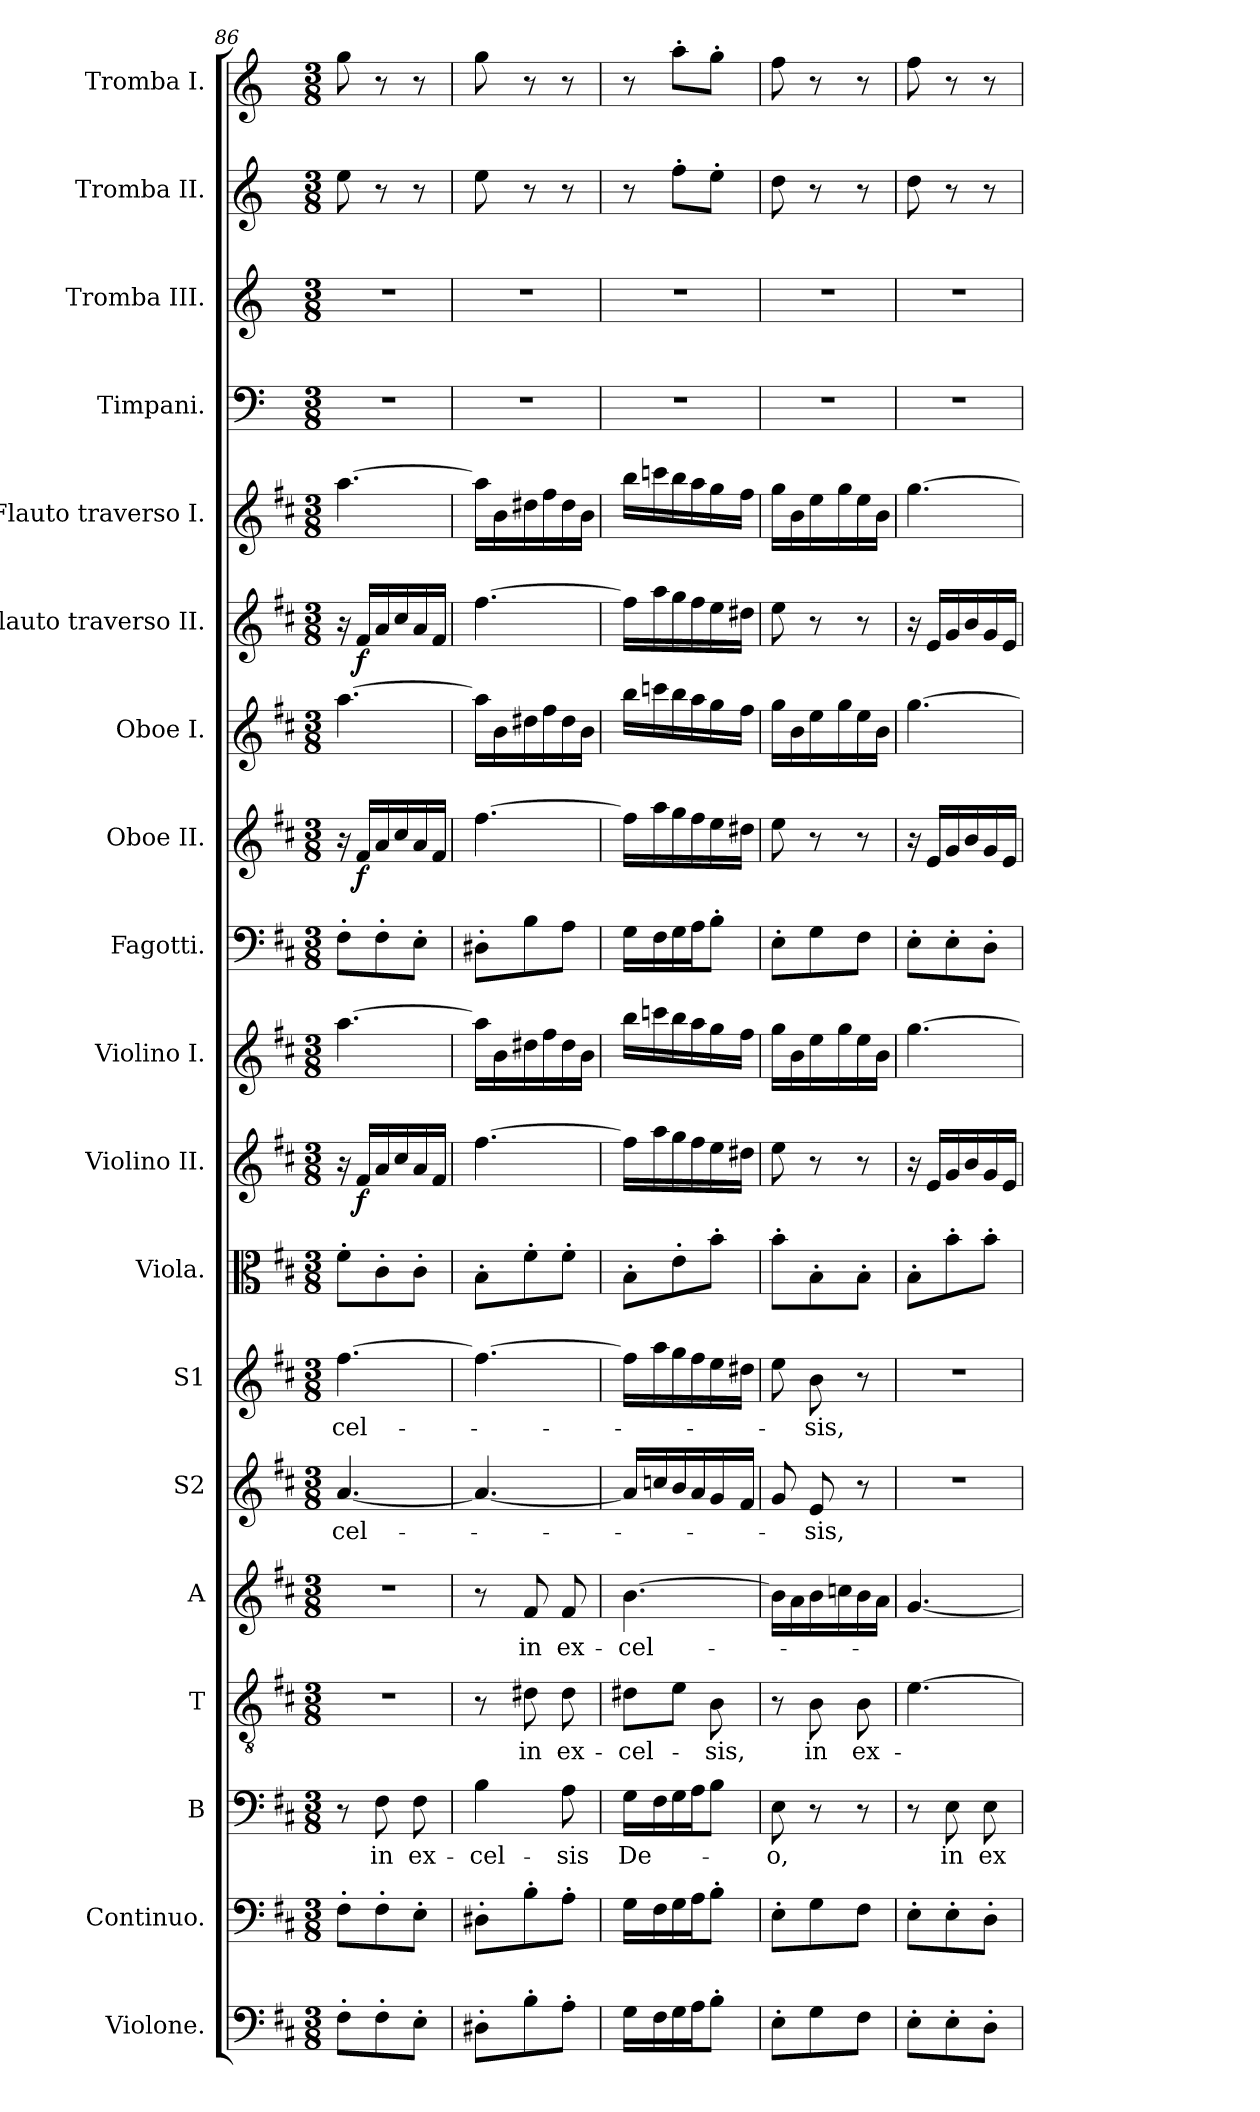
**kern	**kern	**kern	**text	**kern	**text	**kern	**text	**kern	**text	**kern	**text	**kern	**kern	**dynam	**kern	**kern	**kern	**dynam	**kern	**kern	**dynam	**kern	**kern	**kern	**kern	**kern
*part19	*part18	*part17	*part17	*part16	*part16	*part15	*part15	*part14	*part14	*part13	*part13	*part12	*part11	*part11	*part10	*part9	*part8	*part8	*part7	*part6	*part6	*part5	*part4	*part3	*part2	*part1
*staff19	*staff18	*staff17	*staff17	*staff16	*staff16	*staff15	*staff15	*staff14	*staff14	*staff13	*staff13	*staff12	*staff11	*staff11	*staff10	*staff9	*staff8	*staff8	*staff7	*staff6	*staff6	*staff5	*staff4	*staff3	*staff2	*staff1
*I"Violone.	*I"Continuo.	*I"B	*	*I"T	*	*I"A	*	*I"S2	*	*I"S1	*	*I"Viola.	*I"Violino II.	*	*I"Violino I.	*I"Fagotti.	*I"Oboe II.	*	*I"Oboe I.	*I"Flauto traverso II.	*	*I"Flauto traverso I.	*I"Timpani.	*I"Tromba III.	*I"Tromba II.	*I"Tromba I.
*	*	*I'B	*	*I'T	*	*I'A	*	*I'S2	*	*I'S1	*	*	*	*	*	*	*I'Ob	*	*I'Ob	*I'Fl	*	*I'Fl	*I'Timp	*	*	*
!!LO:LB:g=z
*clefF4	*clefF4	*clefF4	*	*clefGv2	*	*clefG2	*	*clefG2	*	*clefG2	*	*clefC3	*clefG2	*	*clefG2	*clefF4	*clefG2	*	*clefG2	*clefG2	*	*clefG2	*clefF4	*clefG2	*clefG2	*clefG2
*ITrd7c12	*	*	*	*	*	*	*	*	*	*	*	*	*	*	*	*	*	*	*	*	*	*	*ITrd-1c-2	*ITrd-1c-2	*ITrd-1c-2	*ITrd-1c-2
*k[f#c#]	*k[f#c#]	*k[f#c#]	*	*k[f#c#]	*	*k[f#c#]	*	*k[f#c#]	*	*k[f#c#]	*	*k[f#c#]	*k[f#c#]	*	*k[f#c#]	*k[f#c#]	*k[f#c#]	*	*k[f#c#]	*k[f#c#]	*	*k[f#c#]	*k[f#c#]	*k[f#c#]	*k[f#c#]	*k[f#c#]
*M3/8	*M3/8	*M3/8	*	*M3/8	*	*M3/8	*	*M3/8	*	*M3/8	*	*M3/8	*M3/8	*	*M3/8	*M3/8	*M3/8	*	*M3/8	*M3/8	*	*M3/8	*M3/8	*M3/8	*M3/8	*M3/8
=86	=86	=86	=86	=86	=86	=86	=86	=86	=86	=86	=86	=86	=86	=86	=86	=86	=86	=86	=86	=86	=86	=86	=86	=86	=86	=86
!	!	!	!	!	!	!	!	!	!LO:LY:b	!	!LO:LY:b	!	!	!	!	!	!	!	!	!	!	!	!	!	!	!
8FF#'\L	8F#'\L	8r	.	4.r	.	4.r	.	[4.a/	-cel-	[4.ff#\	-cel-	8f#'\L	16r	.	[4.aa\	8F#'\L	16r	.	[4.aa\	16r	.	[4.aa\	4.r	4.r	8ff#\	8aa\
!	!	!	!	!	!	!	!	!	!	!	!	!	!	!LO:DY:b	!	!	!	!LO:DY:b	!	!	!LO:DY:b	!	!	!	!	!
.	.	.	.	.	.	.	.	.	.	.	.	.	16f#/LL	f	.	.	16f#/LL	f	.	16f#/LL	f	.	.	.	.	.
!	!	!	!LO:LY:b	!	!	!	!	!	!	!	!	!	!	!	!	!	!	!	!	!	!	!	!	!	!	!
8FF#'\	8F#'\	8F#\	in	.	.	.	.	.	.	.	.	8c#'\	16a/	.	.	8F#'\	16a/	.	.	16a/	.	.	.	.	8r	8r
.	.	.	.	.	.	.	.	.	.	.	.	.	16cc#/	.	.	.	16cc#/	.	.	16cc#/	.	.	.	.	.	.
!	!	!	!LO:LY:b	!	!	!	!	!	!	!	!	!	!	!	!	!	!	!	!	!	!	!	!	!	!	!
8EE'\J	8E'\J	8F#\	ex-	.	.	.	.	.	.	.	.	8c#'\J	16a/	.	.	8E'\J	16a/	.	.	16a/	.	.	.	.	8r	8r
.	.	.	.	.	.	.	.	.	.	.	.	.	16f#/JJ	.	.	.	16f#/JJ	.	.	16f#/JJ	.	.	.	.	.	.
=87	=87	=87	=87	=87	=87	=87	=87	=87	=87	=87	=87	=87	=87	=87	=87	=87	=87	=87	=87	=87	=87	=87	=87	=87	=87	=87
!	!	!	!LO:LY:b	!	!	!	!	!	!	!	!	!	!	!	!	!	!	!	!	!	!	!	!	!	!	!
8DD#X'\L	8D#X'\L	4B\	-cel-	8r	.	8r	.	4.a/_	.	4.ff#\_	.	8B'\L	[4.ff#\	.	16aa\LL]	8D#X'\L	[4.ff#\	.	16aa\LL]	[4.ff#\	.	16aa\LL]	4.r	4.r	8ff#\	8aa\
.	.	.	.	.	.	.	.	.	.	.	.	.	.	.	16b\	.	.	.	16b\	.	.	16b\	.	.	.	.
!	!	!	!	!	!LO:LY:b	!	!LO:LY:b	!	!	!	!	!	!	!	!	!	!	!	!	!	!	!	!	!	!	!
8BB'\	8B'\	.	.	8d#X\	in	8f#/	in	.	.	.	.	8f#'\	.	.	16dd#X\	8B\	.	.	16dd#X\	.	.	16dd#X\	.	.	8r	8r
.	.	.	.	.	.	.	.	.	.	.	.	.	.	.	16ff#\	.	.	.	16ff#\	.	.	16ff#\	.	.	.	.
!	!	!	!LO:LY:b	!	!LO:LY:b	!	!LO:LY:b	!	!	!	!	!	!	!	!	!	!	!	!	!	!	!	!	!	!	!
8AA'\J	8A'\J	8A\	-sis	8d#\	ex-	8f#/	ex-	.	.	.	.	8f#'\J	.	.	16dd#\	8A\J	.	.	16dd#\	.	.	16dd#\	.	.	8r	8r
.	.	.	.	.	.	.	.	.	.	.	.	.	.	.	16b\JJ	.	.	.	16b\JJ	.	.	16b\JJ	.	.	.	.
=88	=88	=88	=88	=88	=88	=88	=88	=88	=88	=88	=88	=88	=88	=88	=88	=88	=88	=88	=88	=88	=88	=88	=88	=88	=88	=88
!	!	!	!LO:LY:b	!	!LO:LY:b	!	!LO:LY:b	!	!	!	!	!	!	!	!	!	!	!	!	!	!	!	!	!	!	!
16GG\LL	16G\LL	16G\LL	De-	8d#X\L	-cel-	[4.b\	-cel-	16a/LL]	.	16ff#\LL]	.	8B'\L	16ff#\LL]	.	16bb\LL	16G\LL	16ff#\LL]	.	16bb\LL	16ff#\LL]	.	16bb\LL	4.r	4.r	8r	8r
16FF#\	16F#\	16F#\	.	.	.	.	.	16ccn/	.	16aa\	.	.	16aa\	.	16cccn\	16F#\	16aa\	.	16cccn\	16aa\	.	16cccn\	.	.	.	.
16GG\	16G\	16G\	.	8e\J	.	.	.	16b/	.	16gg\	.	8e'\	16gg\	.	16bb\	16G\	16gg\	.	16bb\	16gg\	.	16bb\	.	.	8gg'\L	8bb'\L
16AA\J	16A\J	16A\J	.	.	.	.	.	16a/	.	16ff#\	.	.	16ff#\	.	16aa\	16A\J	16ff#\	.	16aa\	16ff#\	.	16aa\	.	.	.	.
!	!	!	!	!	!LO:LY:b	!	!	!	!	!	!	!	!	!	!	!	!	!	!	!	!	!	!	!	!	!
8BB'\J	8B'\J	8B\J	.	8B\	-sis,	.	.	16g/	.	16ee\	.	8b'\J	16ee\	.	16gg\	8B'\J	16ee\	.	16gg\	16ee\	.	16gg\	.	.	8ff#'\J	8aa'\J
.	.	.	.	.	.	.	.	16f#/JJ	.	16dd#X\JJ	.	.	16dd#X\JJ	.	16ff#\JJ	.	16dd#X\JJ	.	16ff#\JJ	16dd#X\JJ	.	16ff#\JJ	.	.	.	.
=89	=89	=89	=89	=89	=89	=89	=89	=89	=89	=89	=89	=89	=89	=89	=89	=89	=89	=89	=89	=89	=89	=89	=89	=89	=89	=89
!	!	!	!LO:LY:b	!	!	!	!	!	!	!	!	!	!	!	!	!	!	!	!	!	!	!	!	!	!	!
8EE'\L	8E'\L	8E\	-o,	8r	.	16b\LL]	.	8g/	.	8ee\	.	8b'\L	8ee\	.	16gg\LL	8E'\L	8ee\	.	16gg\LL	8ee\	.	16gg\LL	4.r	4.r	8ee\	8gg\
.	.	.	.	.	.	16a\	.	.	.	.	.	.	.	.	16b\	.	.	.	16b\	.	.	16b\	.	.	.	.
!	!	!	!	!	!LO:LY:b	!	!	!	!LO:LY:b	!	!LO:LY:b	!	!	!	!	!	!	!	!	!	!	!	!	!	!	!
8GG\	8G\	8r	.	8B\	in	16b\	.	8e/	sis,	8b\	sis,	8B'\	8r	.	16ee\	8G\	8r	.	16ee\	8r	.	16ee\	.	.	8r	8r
.	.	.	.	.	.	16ccn\	.	.	.	.	.	.	.	.	16gg\	.	.	.	16gg\	.	.	16gg\	.	.	.	.
!	!	!	!	!	!LO:LY:b	!	!	!	!	!	!	!	!	!	!	!	!	!	!	!	!	!	!	!	!	!
8FF#\J	8F#\J	8r	.	8B\	ex-	16b\	.	8r	.	8r	.	8B'\J	8r	.	16ee\	8F#\J	8r	.	16ee\	8r	.	16ee\	.	.	8r	8r
.	.	.	.	.	.	16a\JJ	.	.	.	.	.	.	.	.	16b\JJ	.	.	.	16b\JJ	.	.	16b\JJ	.	.	.	.
=90	=90	=90	=90	=90	=90	=90	=90	=90	=90	=90	=90	=90	=90	=90	=90	=90	=90	=90	=90	=90	=90	=90	=90	=90	=90	=90
8EE'\L	8E'\L	8r	.	[4.e\	.	[4.g/	.	4.r	.	4.r	.	8B'\L	16r	.	[4.gg\	8E'\L	16r	.	[4.gg\	16r	.	[4.gg\	4.r	4.r	8ee\	8gg\
.	.	.	.	.	.	.	.	.	.	.	.	.	16e/LL	.	.	.	16e/LL	.	.	16e/LL	.	.	.	.	.	.
!	!	!	!LO:LY:b	!	!	!	!	!	!	!	!	!	!	!	!	!	!	!	!	!	!	!	!	!	!	!
8EE'\	8E'\	8E\	in	.	.	.	.	.	.	.	.	8b'\	16g/	.	.	8E'\	16g/	.	.	16g/	.	.	.	.	8r	8r
.	.	.	.	.	.	.	.	.	.	.	.	.	16b/	.	.	.	16b/	.	.	16b/	.	.	.	.	.	.
!	!	!	!LO:LY:b	!	!	!	!	!	!	!	!	!	!	!	!	!	!	!	!	!	!	!	!	!	!	!
8DD'\J	8D'\J	8E\	ex-	.	.	.	.	.	.	.	.	8b'\J	16g/	.	.	8D'\J	16g/	.	.	16g/	.	.	.	.	8r	8r
.	.	.	.	.	.	.	.	.	.	.	.	.	16e/JJ	.	.	.	16e/JJ	.	.	16e/JJ	.	.	.	.	.	.
=	=	=	=	=	=	=	=	=	=	=	=	=	=	=	=	=	=	=	=	=	=	=	=	=	=	=
*-	*-	*-	*-	*-	*-	*-	*-	*-	*-	*-	*-	*-	*-	*-	*-	*-	*-	*-	*-	*-	*-	*-	*-	*-	*-	*-
